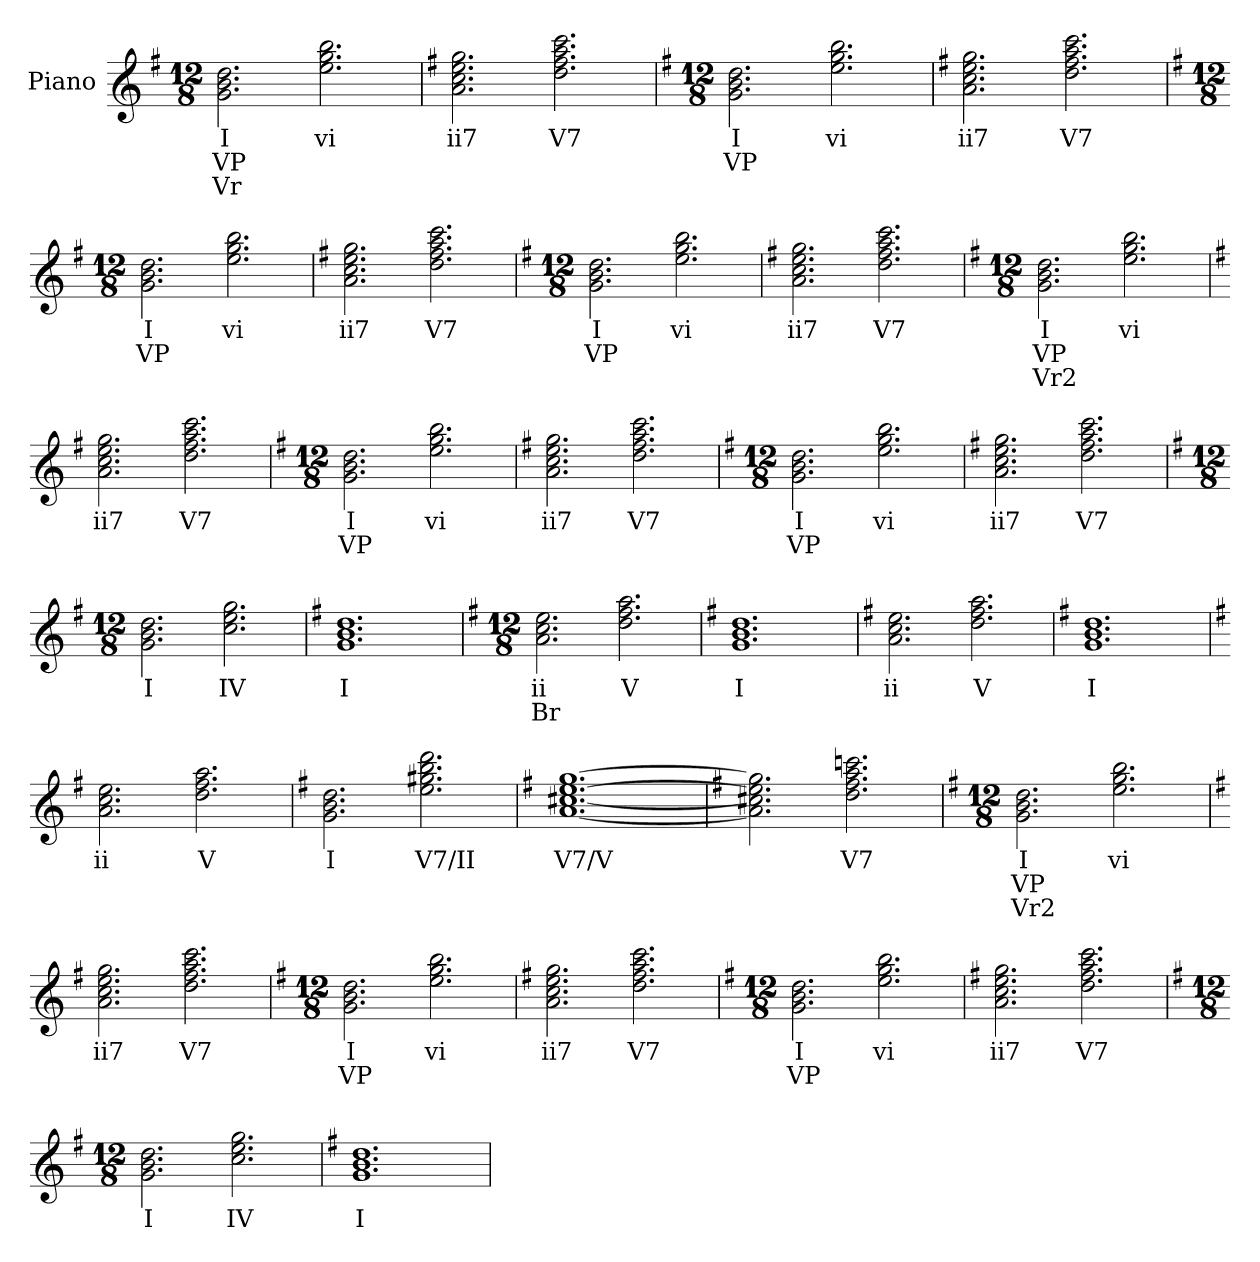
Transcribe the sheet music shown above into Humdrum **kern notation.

**kern	**text	**text	**text
*part1	*part1	*part1	*part1
*staff1	*staff1	*staff1	*staff1
*I"Piano	*	*	*
*I'Pno	*	*	*
*k[f#]	*	*	*
*G:	*	*	*
*M12/8	*	*	*
=	=	=	=
2.g 2.b 2.dd	I	VP	Vr
2.ee 2.gg 2.bb	vi	.	.
=	=	=	=
*k[f#]	*	*	*
*G:	*	*	*
2.a 2.cc 2.ee 2.gg	ii7	.	.
2.dd 2.ff# 2.aa 2.ccc	V7	.	.
=	=	=	=
*k[f#]	*	*	*
*G:	*	*	*
*M12/8	*	*	*
2.g 2.b 2.dd	I	VP	.
2.ee 2.gg 2.bb	vi	.	.
=	=	=	=
*k[f#]	*	*	*
*G:	*	*	*
2.a 2.cc 2.ee 2.gg	ii7	.	.
2.dd 2.ff# 2.aa 2.ccc	V7	.	.
=	=	=	=
*k[f#]	*	*	*
*G:	*	*	*
*M12/8	*	*	*
2.g 2.b 2.dd	I	VP	.
2.ee 2.gg 2.bb	vi	.	.
=	=	=	=
*k[f#]	*	*	*
*G:	*	*	*
2.a 2.cc 2.ee 2.gg	ii7	.	.
2.dd 2.ff# 2.aa 2.ccc	V7	.	.
=	=	=	=
*k[f#]	*	*	*
*G:	*	*	*
*M12/8	*	*	*
2.g 2.b 2.dd	I	VP	.
2.ee 2.gg 2.bb	vi	.	.
=	=	=	=
*k[f#]	*	*	*
*G:	*	*	*
2.a 2.cc 2.ee 2.gg	ii7	.	.
2.dd 2.ff# 2.aa 2.ccc	V7	.	.
=	=	=	=
*k[f#]	*	*	*
*G:	*	*	*
*M12/8	*	*	*
2.g 2.b 2.dd	I	VP	Vr2
2.ee 2.gg 2.bb	vi	.	.
=	=	=	=
*k[f#]	*	*	*
*G:	*	*	*
2.a 2.cc 2.ee 2.gg	ii7	.	.
2.dd 2.ff# 2.aa 2.ccc	V7	.	.
=	=	=	=
*k[f#]	*	*	*
*G:	*	*	*
*M12/8	*	*	*
2.g 2.b 2.dd	I	VP	.
2.ee 2.gg 2.bb	vi	.	.
=	=	=	=
*k[f#]	*	*	*
*G:	*	*	*
2.a 2.cc 2.ee 2.gg	ii7	.	.
2.dd 2.ff# 2.aa 2.ccc	V7	.	.
=	=	=	=
*k[f#]	*	*	*
*G:	*	*	*
*M12/8	*	*	*
2.g 2.b 2.dd	I	VP	.
2.ee 2.gg 2.bb	vi	.	.
=	=	=	=
*k[f#]	*	*	*
*G:	*	*	*
2.a 2.cc 2.ee 2.gg	ii7	.	.
2.dd 2.ff# 2.aa 2.ccc	V7	.	.
=	=	=	=
*k[f#]	*	*	*
*G:	*	*	*
*M12/8	*	*	*
2.g 2.b 2.dd	I	.	.
2.cc 2.ee 2.gg	IV	.	.
=	=	=	=
*k[f#]	*	*	*
*G:	*	*	*
1.g 1.b 1.dd	I	.	.
=	=	=	=
*k[f#]	*	*	*
*G:	*	*	*
*M12/8	*	*	*
2.a 2.cc 2.ee	ii	Br	.
2.dd 2.ff# 2.aa	V	.	.
=	=	=	=
*k[f#]	*	*	*
*G:	*	*	*
1.g 1.b 1.dd	I	.	.
=	=	=	=
*k[f#]	*	*	*
*G:	*	*	*
2.a 2.cc 2.ee	ii	.	.
2.dd 2.ff# 2.aa	V	.	.
=	=	=	=
*k[f#]	*	*	*
*G:	*	*	*
1.g 1.b 1.dd	I	.	.
=	=	=	=
*k[f#]	*	*	*
*G:	*	*	*
2.a 2.cc 2.ee	ii	.	.
2.dd 2.ff# 2.aa	V	.	.
=	=	=	=
*k[f#]	*	*	*
*G:	*	*	*
2.g 2.b 2.dd	I	.	.
2.ee 2.gg#X 2.bb 2.ddd	V7/II	.	.
=	=	=	=
*k[f#]	*	*	*
*G:	*	*	*
[1.a [1.cc#X [1.ee [1.gg	V7/V	.	.
=	=	=	=
*k[f#]	*	*	*
*G:	*	*	*
2.a] 2.cc#X] 2.ee] 2.gg]	.	.	.
2.dd 2.ff# 2.aa 2.cccn	V7	.	.
=	=	=	=
*k[f#]	*	*	*
*G:	*	*	*
*M12/8	*	*	*
2.g 2.b 2.dd	I	VP	Vr2
2.ee 2.gg 2.bb	vi	.	.
=	=	=	=
*k[f#]	*	*	*
*G:	*	*	*
2.a 2.cc 2.ee 2.gg	ii7	.	.
2.dd 2.ff# 2.aa 2.ccc	V7	.	.
=	=	=	=
*k[f#]	*	*	*
*G:	*	*	*
*M12/8	*	*	*
2.g 2.b 2.dd	I	VP	.
2.ee 2.gg 2.bb	vi	.	.
=	=	=	=
*k[f#]	*	*	*
*G:	*	*	*
2.a 2.cc 2.ee 2.gg	ii7	.	.
2.dd 2.ff# 2.aa 2.ccc	V7	.	.
=	=	=	=
*k[f#]	*	*	*
*G:	*	*	*
*M12/8	*	*	*
2.g 2.b 2.dd	I	VP	.
2.ee 2.gg 2.bb	vi	.	.
=	=	=	=
*k[f#]	*	*	*
*G:	*	*	*
2.a 2.cc 2.ee 2.gg	ii7	.	.
2.dd 2.ff# 2.aa 2.ccc	V7	.	.
=	=	=	=
*k[f#]	*	*	*
*G:	*	*	*
*M12/8	*	*	*
2.g 2.b 2.dd	I	.	.
2.cc 2.ee 2.gg	IV	.	.
=	=	=	=
*k[f#]	*	*	*
*G:	*	*	*
1.g 1.b 1.dd	I	.	.
=	=	=	=
*-	*-	*-	*-
